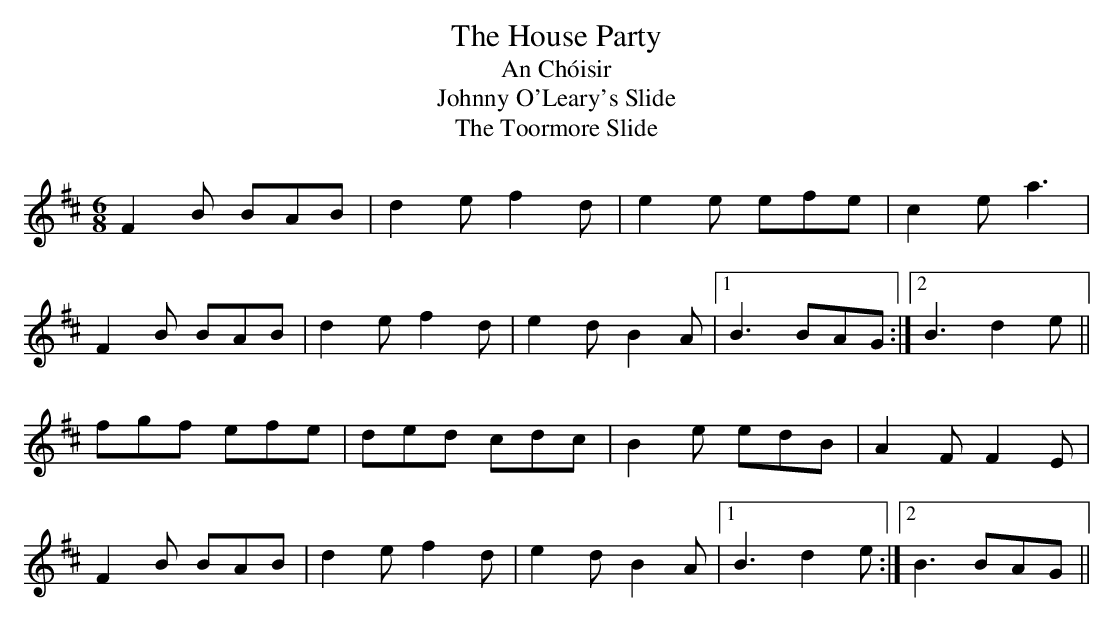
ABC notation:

X:1
T:House Party, The
T:An Chóisir
T:Johnny O'Leary's Slide
T:Toormore Slide, The
M:6/8
K:Bm
F2B BAB|d2e f2d|e2e efe|c2e a3|
F2B BAB|d2e f2d|e2d B2A|1 B3 BAG:|2 B3 d2e||
fgf efe|ded cdc|B2e edB|A2F F2E|
F2B BAB|d2e f2d|e2d B2A|1 B3 d2e:|2 B3 BAG||
